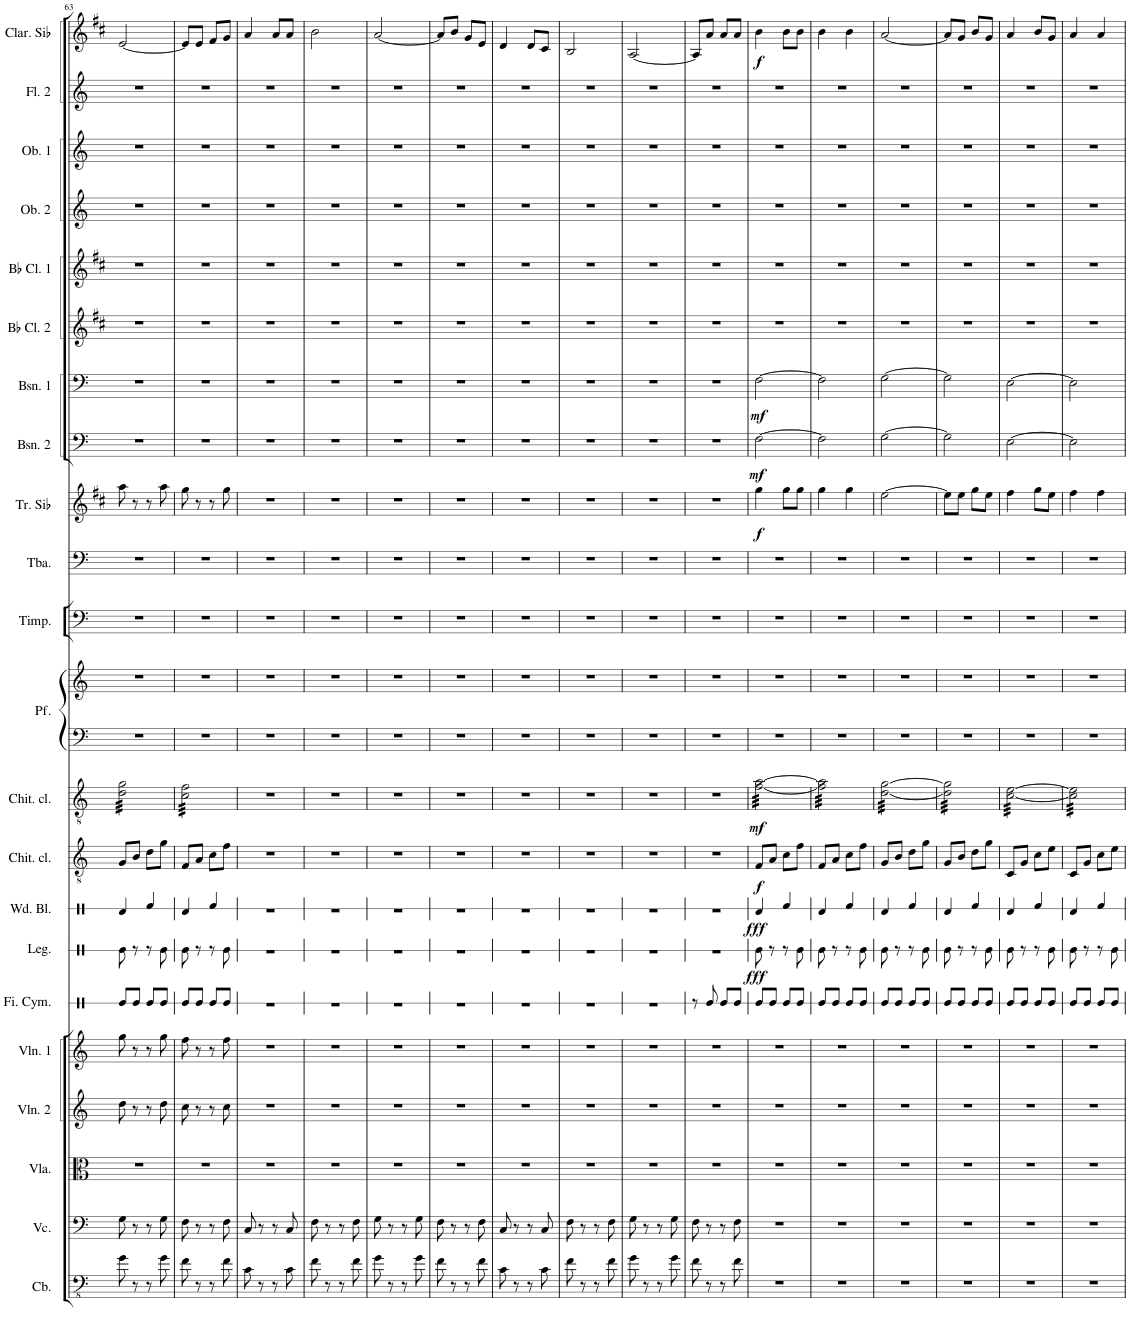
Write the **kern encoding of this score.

**kern	**kern	**kern	**kern	**kern	**kern	**kern	**dynam	**kern	**dynam	**kern	**dynam	**kern	**dynam	**kern	**kern	**kern	**kern	**kern	**dynam	**kern	**dynam	**kern	**dynam	**kern	**kern	**kern	**kern	**kern	**kern	**dynam
*part22	*part21	*part20	*part19	*part18	*part17	*part16	*part16	*part15	*part15	*part14	*part14	*part13	*part13	*part12	*part12	*part11	*part10	*part9	*part9	*part8	*part8	*part7	*part7	*part6	*part5	*part4	*part3	*part2	*part1	*part1
*staff23	*staff22	*staff21	*staff20	*staff19	*staff18	*staff17	*staff17	*staff16	*staff16	*staff15	*staff15	*staff14	*staff14	*staff13	*staff12	*staff11	*staff10	*staff9	*staff9	*staff8	*staff8	*staff7	*staff7	*staff6	*staff5	*staff4	*staff3	*staff2	*staff1	*staff1
*I"Contrabass	*I"Violoncello	*I"Viola	*I"Violin 2	*I"Violin 1	*I"Cimbali da dita	*I"Legnetti	*	*I"Wood Blocks	*	*I"Chitarra classica	*	*I"Chitarra classica	*	*I"Piano	*	*I"Timpani	*I"Tuba	*I"Tromba in Sib	*	*I"Bassoon 2	*	*I"Bassoon 1	*	*I"Bb Clarinet 2	*I"Bb Clarinet 1	*I"Oboe 2	*I"Oboe 1	*I"Flute 2	*I"Clarinette en Sib	*
*I'Cb.	*I'Vc.	*I'Vla.	*I'Vln. 2	*I'Vln. 1	*	*I'Leg.	*	*I'Wd. Bl.	*	*I'Chit. cl.	*	*I'Chit. cl.	*	*	*	*I'Timp.	*I'Tba.	*I'Tr. Sib	*	*I'Bsn. 2	*	*I'Bsn. 1	*	*I'Bb Cl. 2	*I'Bb Cl. 1	*I'Ob. 2	*I'Ob. 1	*I'Fl. 2	*I'Clar. Sib	*
!!LO:PB:g=z
*clefFv4	*clefF4	*clefC3	*clefG2	*clefG2	*clefX	*clefX	*	*clefX	*	*clefGv2	*	*clefGv2	*	*clefF4	*clefG2	*clefF4	*clefF4	*clefG2	*	*clefF4	*	*clefF4	*	*clefG2	*clefG2	*clefG2	*clefG2	*clefG2	*clefG2	*
*Trd7c12	*	*	*	*	*	*	*	*	*	*	*	*	*	*	*	*	*	*Trd1c2	*	*	*	*	*	*Trd1c2	*Trd1c2	*	*	*	*Trd1c2	*
*k[]	*k[]	*k[]	*k[]	*k[]	*k[]	*k[]	*	*k[]	*	*k[]	*	*k[]	*	*k[]	*k[]	*k[]	*k[]	*k[f#c#]	*	*k[]	*	*k[]	*	*k[f#c#]	*k[f#c#]	*k[]	*k[]	*k[]	*k[f#c#]	*
*M2/4	*M2/4	*M2/4	*M2/4	*M2/4	*M2/4	*M2/4	*	*M2/4	*	*M2/4	*	*M2/4	*	*M2/4	*M2/4	*M2/4	*M2/4	*M2/4	*	*M2/4	*	*M2/4	*	*M2/4	*M2/4	*M2/4	*M2/4	*M2/4	*M2/4	*
=63	=63	=63	=63	=63	=63	=63	=63	=63	=63	=63	=63	=63	=63	=63	=63	=63	=63	=63	=63	=63	=63	=63	=63	=63	=63	=63	=63	=63	=63	=63
*	*	*	*	*	*	*	*	*	*	*	*	*tremolo	*	*	*	*	*	*	*	*	*	*	*	*	*	*	*	*	*	*
8G\	8G\	2r	8dd\	8gg\	8Re/L	8Re\	.	4Rd/	.	8G/L	.	32d\ 32g\LLL	.	2r	2r	2r	2r	8aa\	.	2r	.	2r	.	2r	2r	2r	2r	2r	[2e/	.
.	.	.	.	.	.	.	.	.	.	.	.	32d\ 32g\	.	.	.	.	.	.	.	.	.	.	.	.	.	.	.	.	.	.
.	.	.	.	.	.	.	.	.	.	.	.	32d\ 32g\	.	.	.	.	.	.	.	.	.	.	.	.	.	.	.	.	.	.
.	.	.	.	.	.	.	.	.	.	.	.	32d\ 32g\	.	.	.	.	.	.	.	.	.	.	.	.	.	.	.	.	.	.
8r	8r	.	8r	8r	8Re/J	8r	.	.	.	8B/J	.	32d\ 32g\	.	.	.	.	.	8r	.	.	.	.	.	.	.	.	.	.	.	.
.	.	.	.	.	.	.	.	.	.	.	.	32d\ 32g\	.	.	.	.	.	.	.	.	.	.	.	.	.	.	.	.	.	.
.	.	.	.	.	.	.	.	.	.	.	.	32d\ 32g\	.	.	.	.	.	.	.	.	.	.	.	.	.	.	.	.	.	.
.	.	.	.	.	.	.	.	.	.	.	.	32d\ 32g\	.	.	.	.	.	.	.	.	.	.	.	.	.	.	.	.	.	.
8r	8r	.	8r	8r	8Re/L	8r	.	4Rf/	.	8d\L	.	32d\ 32g\	.	.	.	.	.	8r	.	.	.	.	.	.	.	.	.	.	.	.
.	.	.	.	.	.	.	.	.	.	.	.	32d\ 32g\	.	.	.	.	.	.	.	.	.	.	.	.	.	.	.	.	.	.
.	.	.	.	.	.	.	.	.	.	.	.	32d\ 32g\	.	.	.	.	.	.	.	.	.	.	.	.	.	.	.	.	.	.
.	.	.	.	.	.	.	.	.	.	.	.	32d\ 32g\	.	.	.	.	.	.	.	.	.	.	.	.	.	.	.	.	.	.
8G\	8G\	.	8dd\	8gg\	8Re/J	8Re\	.	.	.	8g\J	.	32d\ 32g\	.	.	.	.	.	8aa\	.	.	.	.	.	.	.	.	.	.	.	.
.	.	.	.	.	.	.	.	.	.	.	.	32d\ 32g\	.	.	.	.	.	.	.	.	.	.	.	.	.	.	.	.	.	.
.	.	.	.	.	.	.	.	.	.	.	.	32d\ 32g\	.	.	.	.	.	.	.	.	.	.	.	.	.	.	.	.	.	.
.	.	.	.	.	.	.	.	.	.	.	.	32d\ 32g\JJJ	.	.	.	.	.	.	.	.	.	.	.	.	.	.	.	.	.	.
=64	=64	=64	=64	=64	=64	=64	=64	=64	=64	=64	=64	=64	=64	=64	=64	=64	=64	=64	=64	=64	=64	=64	=64	=64	=64	=64	=64	=64	=64	=64
8F\	8F\	2r	8cc\	8ff\	8Re/L	8Re\	.	4Rd/	.	8F/L	.	32c\ 32f\LLL	.	2r	2r	2r	2r	8gg\	.	2r	.	2r	.	2r	2r	2r	2r	2r	8e/L]	.
.	.	.	.	.	.	.	.	.	.	.	.	32c\ 32f\	.	.	.	.	.	.	.	.	.	.	.	.	.	.	.	.	.	.
.	.	.	.	.	.	.	.	.	.	.	.	32c\ 32f\	.	.	.	.	.	.	.	.	.	.	.	.	.	.	.	.	.	.
.	.	.	.	.	.	.	.	.	.	.	.	32c\ 32f\	.	.	.	.	.	.	.	.	.	.	.	.	.	.	.	.	.	.
8r	8r	.	8r	8r	8Re/J	8r	.	.	.	8A/J	.	32c\ 32f\	.	.	.	.	.	8r	.	.	.	.	.	.	.	.	.	.	8e/J	.
.	.	.	.	.	.	.	.	.	.	.	.	32c\ 32f\	.	.	.	.	.	.	.	.	.	.	.	.	.	.	.	.	.	.
.	.	.	.	.	.	.	.	.	.	.	.	32c\ 32f\	.	.	.	.	.	.	.	.	.	.	.	.	.	.	.	.	.	.
.	.	.	.	.	.	.	.	.	.	.	.	32c\ 32f\	.	.	.	.	.	.	.	.	.	.	.	.	.	.	.	.	.	.
8r	8r	.	8r	8r	8Re/L	8r	.	4Rf/	.	8c\L	.	32c\ 32f\	.	.	.	.	.	8r	.	.	.	.	.	.	.	.	.	.	8f#/L	.
.	.	.	.	.	.	.	.	.	.	.	.	32c\ 32f\	.	.	.	.	.	.	.	.	.	.	.	.	.	.	.	.	.	.
.	.	.	.	.	.	.	.	.	.	.	.	32c\ 32f\	.	.	.	.	.	.	.	.	.	.	.	.	.	.	.	.	.	.
.	.	.	.	.	.	.	.	.	.	.	.	32c\ 32f\	.	.	.	.	.	.	.	.	.	.	.	.	.	.	.	.	.	.
8F\	8F\	.	8cc\	8ff\	8Re/J	8Re\	.	.	.	8f\J	.	32c\ 32f\	.	.	.	.	.	8gg\	.	.	.	.	.	.	.	.	.	.	8g/J	.
.	.	.	.	.	.	.	.	.	.	.	.	32c\ 32f\	.	.	.	.	.	.	.	.	.	.	.	.	.	.	.	.	.	.
.	.	.	.	.	.	.	.	.	.	.	.	32c\ 32f\	.	.	.	.	.	.	.	.	.	.	.	.	.	.	.	.	.	.
.	.	.	.	.	.	.	.	.	.	.	.	32c\ 32f\JJJ	.	.	.	.	.	.	.	.	.	.	.	.	.	.	.	.	.	.
=65	=65	=65	=65	=65	=65	=65	=65	=65	=65	=65	=65	=65	=65	=65	=65	=65	=65	=65	=65	=65	=65	=65	=65	=65	=65	=65	=65	=65	=65	=65
8C\	8C/	2r	2r	2r	2r	2r	.	2r	.	2r	.	2r	.	2r	2r	2r	2r	2r	.	2r	.	2r	.	2r	2r	2r	2r	2r	4a/	.
8r	8r	.	.	.	.	.	.	.	.	.	.	.	.	.	.	.	.	.	.	.	.	.	.	.	.	.	.	.	.	.
8r	8r	.	.	.	.	.	.	.	.	.	.	.	.	.	.	.	.	.	.	.	.	.	.	.	.	.	.	.	8a/L	.
8C\	8C/	.	.	.	.	.	.	.	.	.	.	.	.	.	.	.	.	.	.	.	.	.	.	.	.	.	.	.	8a/J	.
=66	=66	=66	=66	=66	=66	=66	=66	=66	=66	=66	=66	=66	=66	=66	=66	=66	=66	=66	=66	=66	=66	=66	=66	=66	=66	=66	=66	=66	=66	=66
8F\	8F\	2r	2r	2r	2r	2r	.	2r	.	2r	.	2r	.	2r	2r	2r	2r	2r	.	2r	.	2r	.	2r	2r	2r	2r	2r	2b\	.
8r	8r	.	.	.	.	.	.	.	.	.	.	.	.	.	.	.	.	.	.	.	.	.	.	.	.	.	.	.	.	.
8r	8r	.	.	.	.	.	.	.	.	.	.	.	.	.	.	.	.	.	.	.	.	.	.	.	.	.	.	.	.	.
8F\	8F\	.	.	.	.	.	.	.	.	.	.	.	.	.	.	.	.	.	.	.	.	.	.	.	.	.	.	.	.	.
=67	=67	=67	=67	=67	=67	=67	=67	=67	=67	=67	=67	=67	=67	=67	=67	=67	=67	=67	=67	=67	=67	=67	=67	=67	=67	=67	=67	=67	=67	=67
8G\	8G\	2r	2r	2r	2r	2r	.	2r	.	2r	.	2r	.	2r	2r	2r	2r	2r	.	2r	.	2r	.	2r	2r	2r	2r	2r	[2a/	.
8r	8r	.	.	.	.	.	.	.	.	.	.	.	.	.	.	.	.	.	.	.	.	.	.	.	.	.	.	.	.	.
8r	8r	.	.	.	.	.	.	.	.	.	.	.	.	.	.	.	.	.	.	.	.	.	.	.	.	.	.	.	.	.
8G\	8G\	.	.	.	.	.	.	.	.	.	.	.	.	.	.	.	.	.	.	.	.	.	.	.	.	.	.	.	.	.
=68	=68	=68	=68	=68	=68	=68	=68	=68	=68	=68	=68	=68	=68	=68	=68	=68	=68	=68	=68	=68	=68	=68	=68	=68	=68	=68	=68	=68	=68	=68
8F\	8F\	2r	2r	2r	2r	2r	.	2r	.	2r	.	2r	.	2r	2r	2r	2r	2r	.	2r	.	2r	.	2r	2r	2r	2r	2r	8a/L]	.
8r	8r	.	.	.	.	.	.	.	.	.	.	.	.	.	.	.	.	.	.	.	.	.	.	.	.	.	.	.	8b/J	.
8r	8r	.	.	.	.	.	.	.	.	.	.	.	.	.	.	.	.	.	.	.	.	.	.	.	.	.	.	.	8g/L	.
8F\	8F\	.	.	.	.	.	.	.	.	.	.	.	.	.	.	.	.	.	.	.	.	.	.	.	.	.	.	.	8e/J	.
=69	=69	=69	=69	=69	=69	=69	=69	=69	=69	=69	=69	=69	=69	=69	=69	=69	=69	=69	=69	=69	=69	=69	=69	=69	=69	=69	=69	=69	=69	=69
8C\	8C/	2r	2r	2r	2r	2r	.	2r	.	2r	.	2r	.	2r	2r	2r	2r	2r	.	2r	.	2r	.	2r	2r	2r	2r	2r	4d/	.
8r	8r	.	.	.	.	.	.	.	.	.	.	.	.	.	.	.	.	.	.	.	.	.	.	.	.	.	.	.	.	.
8r	8r	.	.	.	.	.	.	.	.	.	.	.	.	.	.	.	.	.	.	.	.	.	.	.	.	.	.	.	8d/L	.
8C\	8C/	.	.	.	.	.	.	.	.	.	.	.	.	.	.	.	.	.	.	.	.	.	.	.	.	.	.	.	8c#/J	.
=70	=70	=70	=70	=70	=70	=70	=70	=70	=70	=70	=70	=70	=70	=70	=70	=70	=70	=70	=70	=70	=70	=70	=70	=70	=70	=70	=70	=70	=70	=70
8F\	8F\	2r	2r	2r	2r	2r	.	2r	.	2r	.	2r	.	2r	2r	2r	2r	2r	.	2r	.	2r	.	2r	2r	2r	2r	2r	2B/	.
8r	8r	.	.	.	.	.	.	.	.	.	.	.	.	.	.	.	.	.	.	.	.	.	.	.	.	.	.	.	.	.
8r	8r	.	.	.	.	.	.	.	.	.	.	.	.	.	.	.	.	.	.	.	.	.	.	.	.	.	.	.	.	.
8F\	8F\	.	.	.	.	.	.	.	.	.	.	.	.	.	.	.	.	.	.	.	.	.	.	.	.	.	.	.	.	.
=71	=71	=71	=71	=71	=71	=71	=71	=71	=71	=71	=71	=71	=71	=71	=71	=71	=71	=71	=71	=71	=71	=71	=71	=71	=71	=71	=71	=71	=71	=71
8G\	8G\	2r	2r	2r	2r	2r	.	2r	.	2r	.	2r	.	2r	2r	2r	2r	2r	.	2r	.	2r	.	2r	2r	2r	2r	2r	[2A/	.
8r	8r	.	.	.	.	.	.	.	.	.	.	.	.	.	.	.	.	.	.	.	.	.	.	.	.	.	.	.	.	.
8r	8r	.	.	.	.	.	.	.	.	.	.	.	.	.	.	.	.	.	.	.	.	.	.	.	.	.	.	.	.	.
8G\	8G\	.	.	.	.	.	.	.	.	.	.	.	.	.	.	.	.	.	.	.	.	.	.	.	.	.	.	.	.	.
=72	=72	=72	=72	=72	=72	=72	=72	=72	=72	=72	=72	=72	=72	=72	=72	=72	=72	=72	=72	=72	=72	=72	=72	=72	=72	=72	=72	=72	=72	=72
8F\	8F\	2r	2r	2r	8r	2r	.	2r	.	2r	.	2r	.	2r	2r	2r	2r	2r	.	2r	.	2r	.	2r	2r	2r	2r	2r	8A/L]	.
8r	8r	.	.	.	8Re/	.	.	.	.	.	.	.	.	.	.	.	.	.	.	.	.	.	.	.	.	.	.	.	8a/J	.
8r	8r	.	.	.	8Re/L	.	.	.	.	.	.	.	.	.	.	.	.	.	.	.	.	.	.	.	.	.	.	.	8a/L	.
8F\	8F\	.	.	.	8Re/J	.	.	.	.	.	.	.	.	.	.	.	.	.	.	.	.	.	.	.	.	.	.	.	8a/J	.
=73	=73	=73	=73	=73	=73	=73	=73	=73	=73	=73	=73	=73	=73	=73	=73	=73	=73	=73	=73	=73	=73	=73	=73	=73	=73	=73	=73	=73	=73	=73
!	!	!	!	!	!	!	!LO:DY:b	!	!LO:DY:b	!	!LO:DY:b	!	!LO:DY:b	!	!	!	!	!	!LO:DY:b	!	!LO:DY:b	!	!LO:DY:b	!	!	!	!	!	!	!LO:DY:b
2r	2r	2r	2r	2r	8Re/L	8Re\	fff	4Rd/	fff	8F/L	f	[32f\ [32a\LLL	mf	2r	2r	2r	2r	4gg\	f	[2F\	mf	[2F\	mf	2r	2r	2r	2r	2r	4b\	f
.	.	.	.	.	.	.	.	.	.	.	.	32f\ 32a\	.	.	.	.	.	.	.	.	.	.	.	.	.	.	.	.	.	.
.	.	.	.	.	.	.	.	.	.	.	.	32f\ 32a\	.	.	.	.	.	.	.	.	.	.	.	.	.	.	.	.	.	.
.	.	.	.	.	.	.	.	.	.	.	.	32f\ 32a\	.	.	.	.	.	.	.	.	.	.	.	.	.	.	.	.	.	.
.	.	.	.	.	8Re/J	8r	.	.	.	8A/J	.	32f\ 32a\	.	.	.	.	.	.	.	.	.	.	.	.	.	.	.	.	.	.
.	.	.	.	.	.	.	.	.	.	.	.	32f\ 32a\	.	.	.	.	.	.	.	.	.	.	.	.	.	.	.	.	.	.
.	.	.	.	.	.	.	.	.	.	.	.	32f\ 32a\	.	.	.	.	.	.	.	.	.	.	.	.	.	.	.	.	.	.
.	.	.	.	.	.	.	.	.	.	.	.	32f\ 32a\	.	.	.	.	.	.	.	.	.	.	.	.	.	.	.	.	.	.
.	.	.	.	.	8Re/L	8r	.	4Rf/	.	8c\L	.	32f\ 32a\	.	.	.	.	.	8gg\L	.	.	.	.	.	.	.	.	.	.	8b\L	.
.	.	.	.	.	.	.	.	.	.	.	.	32f\ 32a\	.	.	.	.	.	.	.	.	.	.	.	.	.	.	.	.	.	.
.	.	.	.	.	.	.	.	.	.	.	.	32f\ 32a\	.	.	.	.	.	.	.	.	.	.	.	.	.	.	.	.	.	.
.	.	.	.	.	.	.	.	.	.	.	.	32f\ 32a\	.	.	.	.	.	.	.	.	.	.	.	.	.	.	.	.	.	.
.	.	.	.	.	8Re/J	8Re\	.	.	.	8f\J	.	32f\ 32a\	.	.	.	.	.	8gg\J	.	.	.	.	.	.	.	.	.	.	8b\J	.
.	.	.	.	.	.	.	.	.	.	.	.	32f\ 32a\	.	.	.	.	.	.	.	.	.	.	.	.	.	.	.	.	.	.
.	.	.	.	.	.	.	.	.	.	.	.	32f\ 32a\	.	.	.	.	.	.	.	.	.	.	.	.	.	.	.	.	.	.
.	.	.	.	.	.	.	.	.	.	.	.	32f\ 32a\JJJ	.	.	.	.	.	.	.	.	.	.	.	.	.	.	.	.	.	.
=74	=74	=74	=74	=74	=74	=74	=74	=74	=74	=74	=74	=74	=74	=74	=74	=74	=74	=74	=74	=74	=74	=74	=74	=74	=74	=74	=74	=74	=74	=74
2r	2r	2r	2r	2r	8Re/L	8Re\	.	4Rd/	.	8F/L	.	32f\] 32a\]LLL	.	2r	2r	2r	2r	4gg\	.	2F\]	.	2F\]	.	2r	2r	2r	2r	2r	4b\	.
.	.	.	.	.	.	.	.	.	.	.	.	32f\ 32a\	.	.	.	.	.	.	.	.	.	.	.	.	.	.	.	.	.	.
.	.	.	.	.	.	.	.	.	.	.	.	32f\ 32a\	.	.	.	.	.	.	.	.	.	.	.	.	.	.	.	.	.	.
.	.	.	.	.	.	.	.	.	.	.	.	32f\ 32a\	.	.	.	.	.	.	.	.	.	.	.	.	.	.	.	.	.	.
.	.	.	.	.	8Re/J	8r	.	.	.	8A/J	.	32f\ 32a\	.	.	.	.	.	.	.	.	.	.	.	.	.	.	.	.	.	.
.	.	.	.	.	.	.	.	.	.	.	.	32f\ 32a\	.	.	.	.	.	.	.	.	.	.	.	.	.	.	.	.	.	.
.	.	.	.	.	.	.	.	.	.	.	.	32f\ 32a\	.	.	.	.	.	.	.	.	.	.	.	.	.	.	.	.	.	.
.	.	.	.	.	.	.	.	.	.	.	.	32f\ 32a\	.	.	.	.	.	.	.	.	.	.	.	.	.	.	.	.	.	.
.	.	.	.	.	8Re/L	8r	.	4Rf/	.	8c\L	.	32f\ 32a\	.	.	.	.	.	4gg\	.	.	.	.	.	.	.	.	.	.	4b\	.
.	.	.	.	.	.	.	.	.	.	.	.	32f\ 32a\	.	.	.	.	.	.	.	.	.	.	.	.	.	.	.	.	.	.
.	.	.	.	.	.	.	.	.	.	.	.	32f\ 32a\	.	.	.	.	.	.	.	.	.	.	.	.	.	.	.	.	.	.
.	.	.	.	.	.	.	.	.	.	.	.	32f\ 32a\	.	.	.	.	.	.	.	.	.	.	.	.	.	.	.	.	.	.
.	.	.	.	.	8Re/J	8Re\	.	.	.	8f\J	.	32f\ 32a\	.	.	.	.	.	.	.	.	.	.	.	.	.	.	.	.	.	.
.	.	.	.	.	.	.	.	.	.	.	.	32f\ 32a\	.	.	.	.	.	.	.	.	.	.	.	.	.	.	.	.	.	.
.	.	.	.	.	.	.	.	.	.	.	.	32f\ 32a\	.	.	.	.	.	.	.	.	.	.	.	.	.	.	.	.	.	.
.	.	.	.	.	.	.	.	.	.	.	.	32f\ 32a\JJJ	.	.	.	.	.	.	.	.	.	.	.	.	.	.	.	.	.	.
=75	=75	=75	=75	=75	=75	=75	=75	=75	=75	=75	=75	=75	=75	=75	=75	=75	=75	=75	=75	=75	=75	=75	=75	=75	=75	=75	=75	=75	=75	=75
2r	2r	2r	2r	2r	8Re/L	8Re\	.	4Rd/	.	8G/L	.	[32d\ [32g\LLL	.	2r	2r	2r	2r	[2ee\	.	[2G\	.	[2G\	.	2r	2r	2r	2r	2r	[2a/	.
.	.	.	.	.	.	.	.	.	.	.	.	32d\ 32g\	.	.	.	.	.	.	.	.	.	.	.	.	.	.	.	.	.	.
.	.	.	.	.	.	.	.	.	.	.	.	32d\ 32g\	.	.	.	.	.	.	.	.	.	.	.	.	.	.	.	.	.	.
.	.	.	.	.	.	.	.	.	.	.	.	32d\ 32g\	.	.	.	.	.	.	.	.	.	.	.	.	.	.	.	.	.	.
.	.	.	.	.	8Re/J	8r	.	.	.	8B/J	.	32d\ 32g\	.	.	.	.	.	.	.	.	.	.	.	.	.	.	.	.	.	.
.	.	.	.	.	.	.	.	.	.	.	.	32d\ 32g\	.	.	.	.	.	.	.	.	.	.	.	.	.	.	.	.	.	.
.	.	.	.	.	.	.	.	.	.	.	.	32d\ 32g\	.	.	.	.	.	.	.	.	.	.	.	.	.	.	.	.	.	.
.	.	.	.	.	.	.	.	.	.	.	.	32d\ 32g\	.	.	.	.	.	.	.	.	.	.	.	.	.	.	.	.	.	.
.	.	.	.	.	8Re/L	8r	.	4Rf/	.	8d\L	.	32d\ 32g\	.	.	.	.	.	.	.	.	.	.	.	.	.	.	.	.	.	.
.	.	.	.	.	.	.	.	.	.	.	.	32d\ 32g\	.	.	.	.	.	.	.	.	.	.	.	.	.	.	.	.	.	.
.	.	.	.	.	.	.	.	.	.	.	.	32d\ 32g\	.	.	.	.	.	.	.	.	.	.	.	.	.	.	.	.	.	.
.	.	.	.	.	.	.	.	.	.	.	.	32d\ 32g\	.	.	.	.	.	.	.	.	.	.	.	.	.	.	.	.	.	.
.	.	.	.	.	8Re/J	8Re\	.	.	.	8g\J	.	32d\ 32g\	.	.	.	.	.	.	.	.	.	.	.	.	.	.	.	.	.	.
.	.	.	.	.	.	.	.	.	.	.	.	32d\ 32g\	.	.	.	.	.	.	.	.	.	.	.	.	.	.	.	.	.	.
.	.	.	.	.	.	.	.	.	.	.	.	32d\ 32g\	.	.	.	.	.	.	.	.	.	.	.	.	.	.	.	.	.	.
.	.	.	.	.	.	.	.	.	.	.	.	32d\ 32g\JJJ	.	.	.	.	.	.	.	.	.	.	.	.	.	.	.	.	.	.
=76	=76	=76	=76	=76	=76	=76	=76	=76	=76	=76	=76	=76	=76	=76	=76	=76	=76	=76	=76	=76	=76	=76	=76	=76	=76	=76	=76	=76	=76	=76
2r	2r	2r	2r	2r	8Re/L	8Re\	.	4Rd/	.	8G/L	.	32d\] 32g\]LLL	.	2r	2r	2r	2r	8ee\L]	.	2G\]	.	2G\]	.	2r	2r	2r	2r	2r	8a/L]	.
.	.	.	.	.	.	.	.	.	.	.	.	32d\ 32g\	.	.	.	.	.	.	.	.	.	.	.	.	.	.	.	.	.	.
.	.	.	.	.	.	.	.	.	.	.	.	32d\ 32g\	.	.	.	.	.	.	.	.	.	.	.	.	.	.	.	.	.	.
.	.	.	.	.	.	.	.	.	.	.	.	32d\ 32g\	.	.	.	.	.	.	.	.	.	.	.	.	.	.	.	.	.	.
.	.	.	.	.	8Re/J	8r	.	.	.	8B/J	.	32d\ 32g\	.	.	.	.	.	8ee\J	.	.	.	.	.	.	.	.	.	.	8g/J	.
.	.	.	.	.	.	.	.	.	.	.	.	32d\ 32g\	.	.	.	.	.	.	.	.	.	.	.	.	.	.	.	.	.	.
.	.	.	.	.	.	.	.	.	.	.	.	32d\ 32g\	.	.	.	.	.	.	.	.	.	.	.	.	.	.	.	.	.	.
.	.	.	.	.	.	.	.	.	.	.	.	32d\ 32g\	.	.	.	.	.	.	.	.	.	.	.	.	.	.	.	.	.	.
.	.	.	.	.	8Re/L	8r	.	4Rf/	.	8d\L	.	32d\ 32g\	.	.	.	.	.	8gg\L	.	.	.	.	.	.	.	.	.	.	8b/L	.
.	.	.	.	.	.	.	.	.	.	.	.	32d\ 32g\	.	.	.	.	.	.	.	.	.	.	.	.	.	.	.	.	.	.
.	.	.	.	.	.	.	.	.	.	.	.	32d\ 32g\	.	.	.	.	.	.	.	.	.	.	.	.	.	.	.	.	.	.
.	.	.	.	.	.	.	.	.	.	.	.	32d\ 32g\	.	.	.	.	.	.	.	.	.	.	.	.	.	.	.	.	.	.
.	.	.	.	.	8Re/J	8Re\	.	.	.	8g\J	.	32d\ 32g\	.	.	.	.	.	8ee\J	.	.	.	.	.	.	.	.	.	.	8g/J	.
.	.	.	.	.	.	.	.	.	.	.	.	32d\ 32g\	.	.	.	.	.	.	.	.	.	.	.	.	.	.	.	.	.	.
.	.	.	.	.	.	.	.	.	.	.	.	32d\ 32g\	.	.	.	.	.	.	.	.	.	.	.	.	.	.	.	.	.	.
.	.	.	.	.	.	.	.	.	.	.	.	32d\ 32g\JJJ	.	.	.	.	.	.	.	.	.	.	.	.	.	.	.	.	.	.
=77	=77	=77	=77	=77	=77	=77	=77	=77	=77	=77	=77	=77	=77	=77	=77	=77	=77	=77	=77	=77	=77	=77	=77	=77	=77	=77	=77	=77	=77	=77
2r	2r	2r	2r	2r	8Re/L	8Re\	.	4Rd/	.	8C/L	.	[32c\ [32e\LLL	.	2r	2r	2r	2r	4ff#\	.	[2E\	.	[2E\	.	2r	2r	2r	2r	2r	4a/	.
.	.	.	.	.	.	.	.	.	.	.	.	32c\ 32e\	.	.	.	.	.	.	.	.	.	.	.	.	.	.	.	.	.	.
.	.	.	.	.	.	.	.	.	.	.	.	32c\ 32e\	.	.	.	.	.	.	.	.	.	.	.	.	.	.	.	.	.	.
.	.	.	.	.	.	.	.	.	.	.	.	32c\ 32e\	.	.	.	.	.	.	.	.	.	.	.	.	.	.	.	.	.	.
.	.	.	.	.	8Re/J	8r	.	.	.	8G/J	.	32c\ 32e\	.	.	.	.	.	.	.	.	.	.	.	.	.	.	.	.	.	.
.	.	.	.	.	.	.	.	.	.	.	.	32c\ 32e\	.	.	.	.	.	.	.	.	.	.	.	.	.	.	.	.	.	.
.	.	.	.	.	.	.	.	.	.	.	.	32c\ 32e\	.	.	.	.	.	.	.	.	.	.	.	.	.	.	.	.	.	.
.	.	.	.	.	.	.	.	.	.	.	.	32c\ 32e\	.	.	.	.	.	.	.	.	.	.	.	.	.	.	.	.	.	.
.	.	.	.	.	8Re/L	8r	.	4Rf/	.	8c\L	.	32c\ 32e\	.	.	.	.	.	8gg\L	.	.	.	.	.	.	.	.	.	.	8b/L	.
.	.	.	.	.	.	.	.	.	.	.	.	32c\ 32e\	.	.	.	.	.	.	.	.	.	.	.	.	.	.	.	.	.	.
.	.	.	.	.	.	.	.	.	.	.	.	32c\ 32e\	.	.	.	.	.	.	.	.	.	.	.	.	.	.	.	.	.	.
.	.	.	.	.	.	.	.	.	.	.	.	32c\ 32e\	.	.	.	.	.	.	.	.	.	.	.	.	.	.	.	.	.	.
.	.	.	.	.	8Re/J	8Re\	.	.	.	8e\J	.	32c\ 32e\	.	.	.	.	.	8ee\J	.	.	.	.	.	.	.	.	.	.	8g/J	.
.	.	.	.	.	.	.	.	.	.	.	.	32c\ 32e\	.	.	.	.	.	.	.	.	.	.	.	.	.	.	.	.	.	.
.	.	.	.	.	.	.	.	.	.	.	.	32c\ 32e\	.	.	.	.	.	.	.	.	.	.	.	.	.	.	.	.	.	.
.	.	.	.	.	.	.	.	.	.	.	.	32c\ 32e\JJJ	.	.	.	.	.	.	.	.	.	.	.	.	.	.	.	.	.	.
=78	=78	=78	=78	=78	=78	=78	=78	=78	=78	=78	=78	=78	=78	=78	=78	=78	=78	=78	=78	=78	=78	=78	=78	=78	=78	=78	=78	=78	=78	=78
2r	2r	2r	2r	2r	8Re/L	8Re\	.	4Rd/	.	8C/L	.	32c\] 32e\]LLL	.	2r	2r	2r	2r	4ff#\	.	2E\]	.	2E\]	.	2r	2r	2r	2r	2r	4a/	.
.	.	.	.	.	.	.	.	.	.	.	.	32c\ 32e\	.	.	.	.	.	.	.	.	.	.	.	.	.	.	.	.	.	.
.	.	.	.	.	.	.	.	.	.	.	.	32c\ 32e\	.	.	.	.	.	.	.	.	.	.	.	.	.	.	.	.	.	.
.	.	.	.	.	.	.	.	.	.	.	.	32c\ 32e\	.	.	.	.	.	.	.	.	.	.	.	.	.	.	.	.	.	.
.	.	.	.	.	8Re/J	8r	.	.	.	8G/J	.	32c\ 32e\	.	.	.	.	.	.	.	.	.	.	.	.	.	.	.	.	.	.
.	.	.	.	.	.	.	.	.	.	.	.	32c\ 32e\	.	.	.	.	.	.	.	.	.	.	.	.	.	.	.	.	.	.
.	.	.	.	.	.	.	.	.	.	.	.	32c\ 32e\	.	.	.	.	.	.	.	.	.	.	.	.	.	.	.	.	.	.
.	.	.	.	.	.	.	.	.	.	.	.	32c\ 32e\	.	.	.	.	.	.	.	.	.	.	.	.	.	.	.	.	.	.
.	.	.	.	.	8Re/L	8r	.	4Rf/	.	8c\L	.	32c\ 32e\	.	.	.	.	.	4ff#\	.	.	.	.	.	.	.	.	.	.	4a/	.
.	.	.	.	.	.	.	.	.	.	.	.	32c\ 32e\	.	.	.	.	.	.	.	.	.	.	.	.	.	.	.	.	.	.
.	.	.	.	.	.	.	.	.	.	.	.	32c\ 32e\	.	.	.	.	.	.	.	.	.	.	.	.	.	.	.	.	.	.
.	.	.	.	.	.	.	.	.	.	.	.	32c\ 32e\	.	.	.	.	.	.	.	.	.	.	.	.	.	.	.	.	.	.
.	.	.	.	.	8Re/J	8Re\	.	.	.	8e\J	.	32c\ 32e\	.	.	.	.	.	.	.	.	.	.	.	.	.	.	.	.	.	.
.	.	.	.	.	.	.	.	.	.	.	.	32c\ 32e\	.	.	.	.	.	.	.	.	.	.	.	.	.	.	.	.	.	.
.	.	.	.	.	.	.	.	.	.	.	.	32c\ 32e\	.	.	.	.	.	.	.	.	.	.	.	.	.	.	.	.	.	.
.	.	.	.	.	.	.	.	.	.	.	.	32c\ 32e\JJJ	.	.	.	.	.	.	.	.	.	.	.	.	.	.	.	.	.	.
*	*	*	*	*	*	*	*	*	*	*	*	*Xtremolo	*	*	*	*	*	*	*	*	*	*	*	*	*	*	*	*	*	*
=	=	=	=	=	=	=	=	=	=	=	=	=	=	=	=	=	=	=	=	=	=	=	=	=	=	=	=	=	=	=
*-	*-	*-	*-	*-	*-	*-	*-	*-	*-	*-	*-	*-	*-	*-	*-	*-	*-	*-	*-	*-	*-	*-	*-	*-	*-	*-	*-	*-	*-	*-
